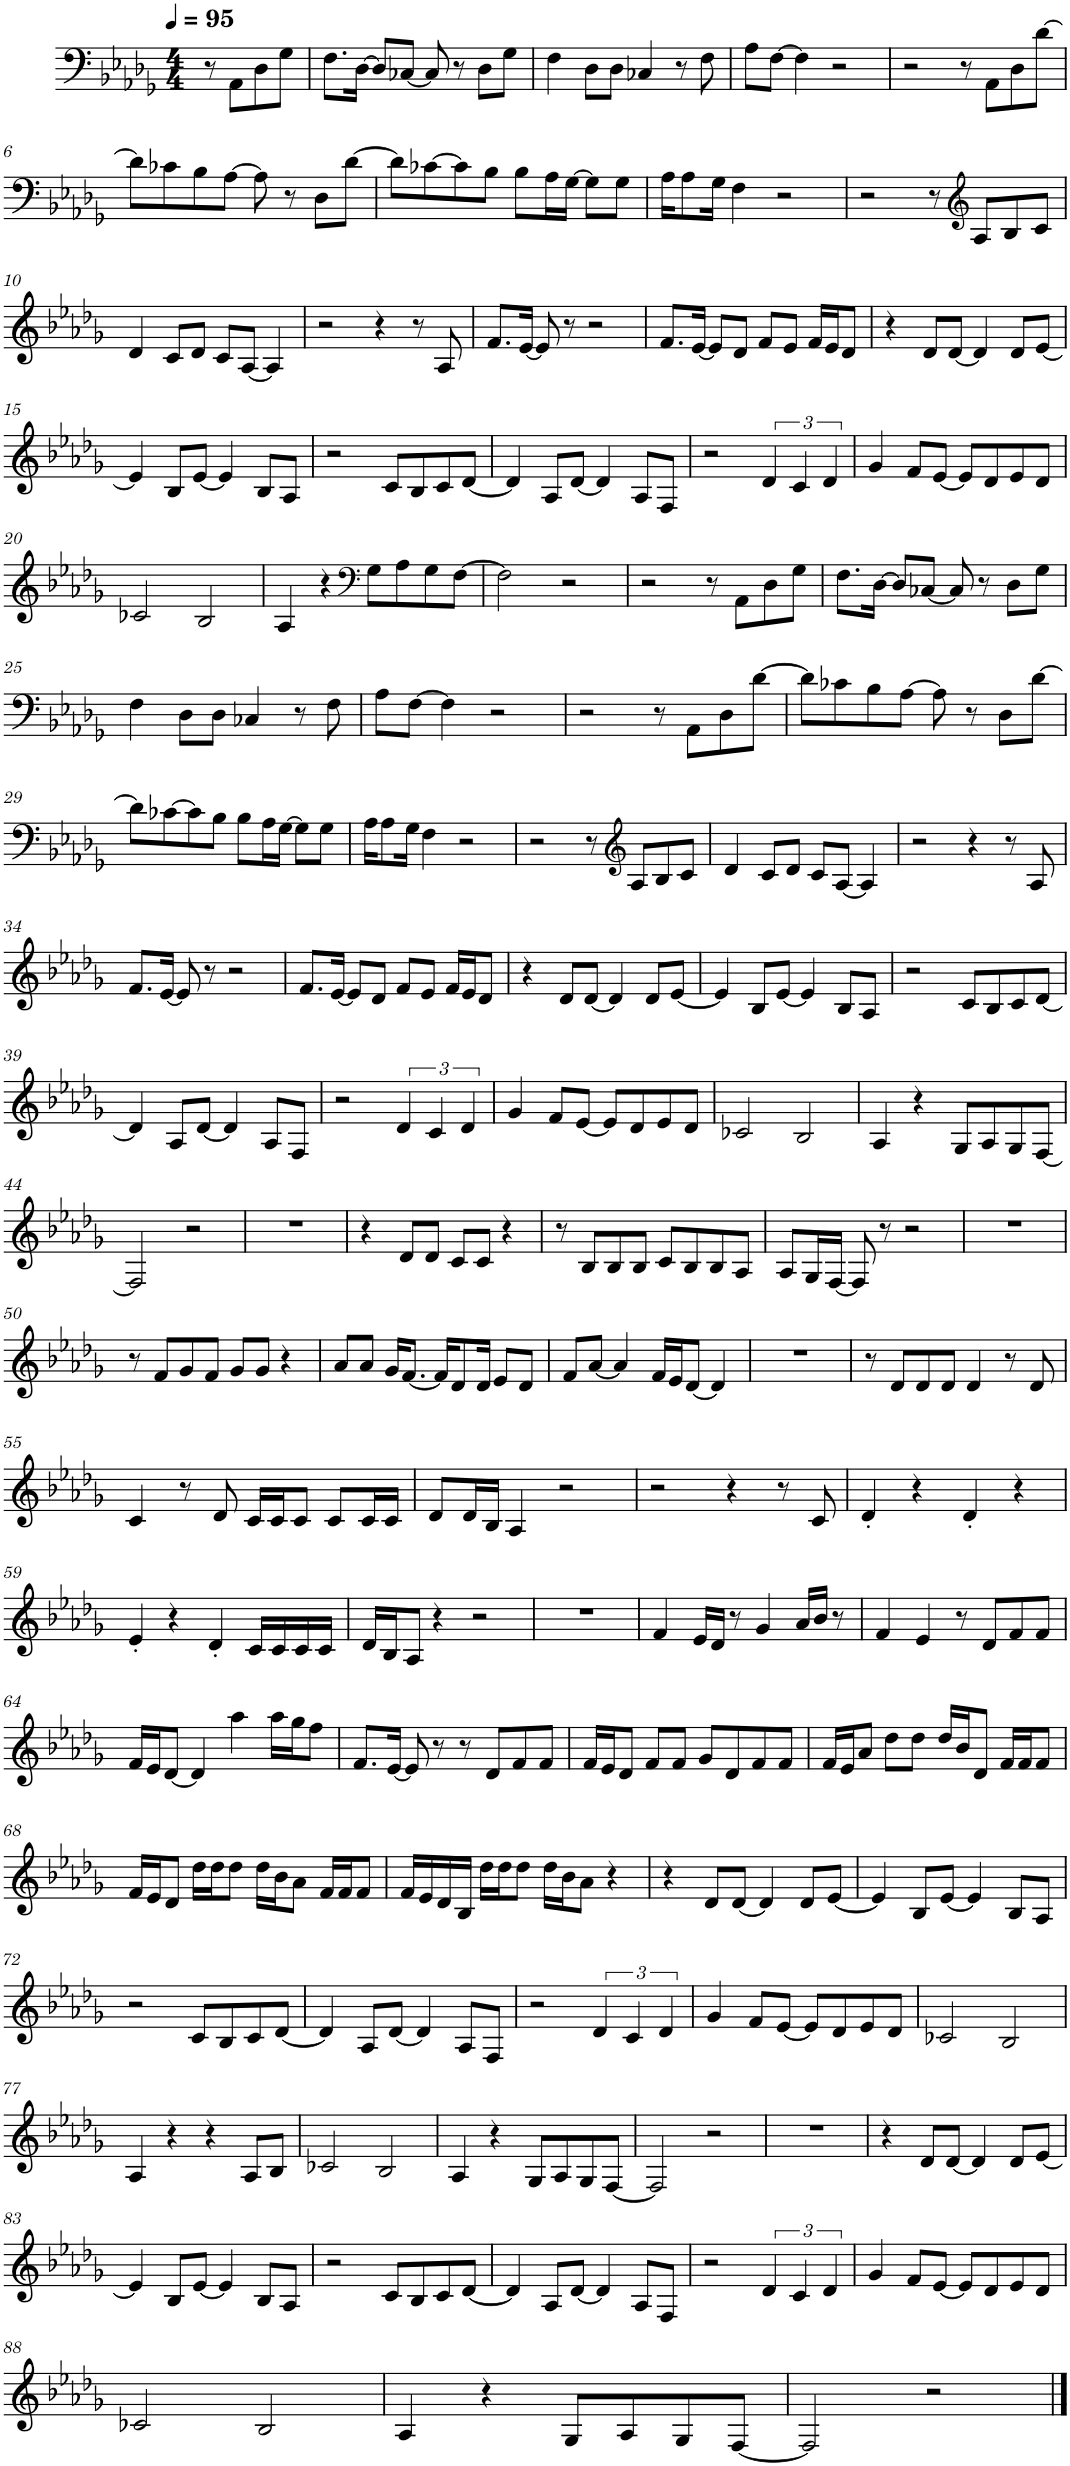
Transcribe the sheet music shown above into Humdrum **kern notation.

**kern
*part1
*staff1
*I"Piano
*I'Pno.
*clefF4
*k[b-e-a-d-g-]
*M4/4
*MM95
=1
8r
8AA-\L
8D-\
8G-\J
=2
8.F\L
[16D-\Jk
8D-/L]
[8C-X/J
8C-/]
8r
8D-\L
8G-\J
=3
4F\
8D-\L
8D-\J
4C-X/
8r
8F\
=4
8A-\L
[8F\J
4F\]
2r
=5
2r
8r
8AA-\L
8D-\
[8d-\J
!!LO:LB:g=z
=6
8d-\L]
8c-X\
8B-\
[8A-\J
8A-\]
8r
8D-\L
[8d-\J
=7
8d-\L]
[8c-X\
8c-\]
8B-\J
8B-\L
16A-\L
[16G-\JJ
8G-\L]
8G-\J
=8
16A-\KL
8A-\
16G-\Jk
4F\
2r
=9
2r
8r
*clefG2
8A-/L
8B-/
8c/J
!!LO:LB:g=z
=10
4d-/
8c/L
8d-/J
8c/L
[8A-/J
4A-/]
=11
2r
4r
8r
8A-/
=12
8.f/L
[16e-/Jk
8e-/]
8r
2r
=13
8.f/L
[16e-/Jk
8e-/L]
8d-/J
8f/L
8e-/J
16f/LL
16e-/J
8d-/J
=14
4r
8d-/L
[8d-/J
4d-/]
8d-/L
[8e-/J
!!LO:LB:g=z
=15
4e-/]
8B-/L
[8e-/J
4e-/]
8B-/L
8A-/J
=16
2r
8c/L
8B-/
8c/
[8d-/J
=17
4d-/]
8A-/L
[8d-/J
4d-/]
8A-/L
8F/J
=18
2r
6d-/
6c/
6d-/
=19
4g-/
8f/L
[8e-/J
8e-/L]
8d-/
8e-/
8d-/J
!!LO:LB:g=z
=20
2c-X/
2B-/
=21
4A-/
4r
*clefF4
8G-\L
8A-\
8G-\
[8F\J
=22
2F\]
2r
=23
2r
8r
8AA-\L
8D-\
8G-\J
=24
8.F\L
[16D-\Jk
8D-/L]
[8C-X/J
8C-/]
8r
8D-\L
8G-\J
!!LO:LB:g=z
=25
4F\
8D-\L
8D-\J
4C-X/
8r
8F\
=26
8A-\L
[8F\J
4F\]
2r
=27
2r
8r
8AA-\L
8D-\
[8d-\J
=28
8d-\L]
8c-X\
8B-\
[8A-\J
8A-\]
8r
8D-\L
[8d-\J
!!LO:LB:g=z
=29
8d-\L]
[8c-X\
8c-\]
8B-\J
8B-\L
16A-\L
[16G-\JJ
8G-\L]
8G-\J
=30
16A-\KL
8A-\
16G-\Jk
4F\
2r
=31
2r
8r
*clefG2
8A-/L
8B-/
8c/J
=32
4d-/
8c/L
8d-/J
8c/L
[8A-/J
4A-/]
=33
2r
4r
8r
8A-/
!!LO:LB:g=z
=34
8.f/L
[16e-/Jk
8e-/]
8r
2r
=35
8.f/L
[16e-/Jk
8e-/L]
8d-/J
8f/L
8e-/J
16f/LL
16e-/J
8d-/J
=36
4r
8d-/L
[8d-/J
4d-/]
8d-/L
[8e-/J
=37
4e-/]
8B-/L
[8e-/J
4e-/]
8B-/L
8A-/J
=38
2r
8c/L
8B-/
8c/
[8d-/J
!!LO:LB:g=z
=39
4d-/]
8A-/L
[8d-/J
4d-/]
8A-/L
8F/J
=40
2r
6d-/
6c/
6d-/
=41
4g-/
8f/L
[8e-/J
8e-/L]
8d-/
8e-/
8d-/J
=42
2c-X/
2B-/
=43
4A-/
4r
8G-/L
8A-/
8G-/
[8F/J
!!LO:LB:g=z
=44
2F/]
2r
=45
1r
=46
4r
8d-/L
8d-/J
8c/L
8c/J
4r
=47
8r
8B-/L
8B-/
8B-/J
8c/L
8B-/
8B-/
8A-/J
=48
8A-/L
16G-/L
[16F/JJ
8F/]
8r
2r
=49
1r
!!LO:LB:g=z
=50
8r
8f/L
8g-/
8f/J
8g-/L
8g-/J
4r
=51
8a-/L
8a-/J
16g-/KL
[8.f/J
16f/KL]
8d-/
16d-/Jk
8e-/L
8d-/J
=52
8f/L
[8a-/J
4a-/]
16f/LL
16e-/J
[8d-/J
4d-/]
=53
1r
=54
8r
8d-/L
8d-/
8d-/J
4d-/
8r
8d-/
!!LO:LB:g=z
=55
4c/
8r
8d-/
16c/LL
16c/J
8c/J
8c/L
16c/L
16c/JJ
=56
8d-/L
16d-/L
16B-/JJ
4A-/
2r
=57
2r
4r
8r
8c/
=58
4d-'/
4r
4d-'/
4r
!!LO:LB:g=z
=59
4e-'/
4r
4d-'/
16c/LL
16c/
16c/
16c/JJ
=60
16d-/LL
16B-/J
8A-/J
4r
2r
=61
1r
=62
4f/
16e-/LL
16d-/JJ
8r
4g-/
16a-/LL
16b-/JJ
8r
=63
4f/
4e-/
8r
8d-/L
8f/
8f/J
!!LO:LB:g=z
=64
16f/LL
16e-/J
[8d-/J
4d-/]
4aa-\
16aa-\LL
16gg-\J
8ff\J
=65
8.f/L
[16e-/Jk
8e-/]
8r
8r
8d-/L
8f/
8f/J
=66
16f/LL
16e-/J
8d-/J
8f/L
8f/J
8g-/L
8d-/
8f/
8f/J
=67
16f/LL
16e-/J
8a-/J
8dd-\L
8dd-\J
16dd-/LL
16b-/J
8d-/J
16f/LL
16f/J
8f/J
!!LO:LB:g=z
=68
16f/LL
16e-/J
8d-/J
16dd-\LL
16dd-\J
8dd-\J
16dd-\LL
16b-\J
8a-\J
16f/LL
16f/J
8f/J
=69
16f/LL
16e-/
16d-/
16B-/JJ
16dd-\LL
16dd-\J
8dd-\J
16dd-\LL
16b-\J
8a-\J
4r
=70
4r
8d-/L
[8d-/J
4d-/]
8d-/L
[8e-/J
=71
4e-/]
8B-/L
[8e-/J
4e-/]
8B-/L
8A-/J
!!LO:LB:g=z
=72
2r
8c/L
8B-/
8c/
[8d-/J
=73
4d-/]
8A-/L
[8d-/J
4d-/]
8A-/L
8F/J
=74
2r
6d-/
6c/
6d-/
=75
4g-/
8f/L
[8e-/J
8e-/L]
8d-/
8e-/
8d-/J
=76
2c-X/
2B-/
!!LO:LB:g=z
=77
4A-/
4r
4r
8A-/L
8B-/J
=78
2c-X/
2B-/
=79
4A-/
4r
8G-/L
8A-/
8G-/
[8F/J
=80
2F/]
2r
=81
1r
=82
4r
8d-/L
[8d-/J
4d-/]
8d-/L
[8e-/J
!!LO:LB:g=z
=83
4e-/]
8B-/L
[8e-/J
4e-/]
8B-/L
8A-/J
=84
2r
8c/L
8B-/
8c/
[8d-/J
=85
4d-/]
8A-/L
[8d-/J
4d-/]
8A-/L
8F/J
=86
2r
6d-/
6c/
6d-/
=87
4g-/
8f/L
[8e-/J
8e-/L]
8d-/
8e-/
8d-/J
!!LO:LB:g=z
=88
2c-X/
2B-/
=89
4A-/
4r
8G-/L
8A-/
8G-/
[8F/J
=90
2F/]
2r
==
*-
